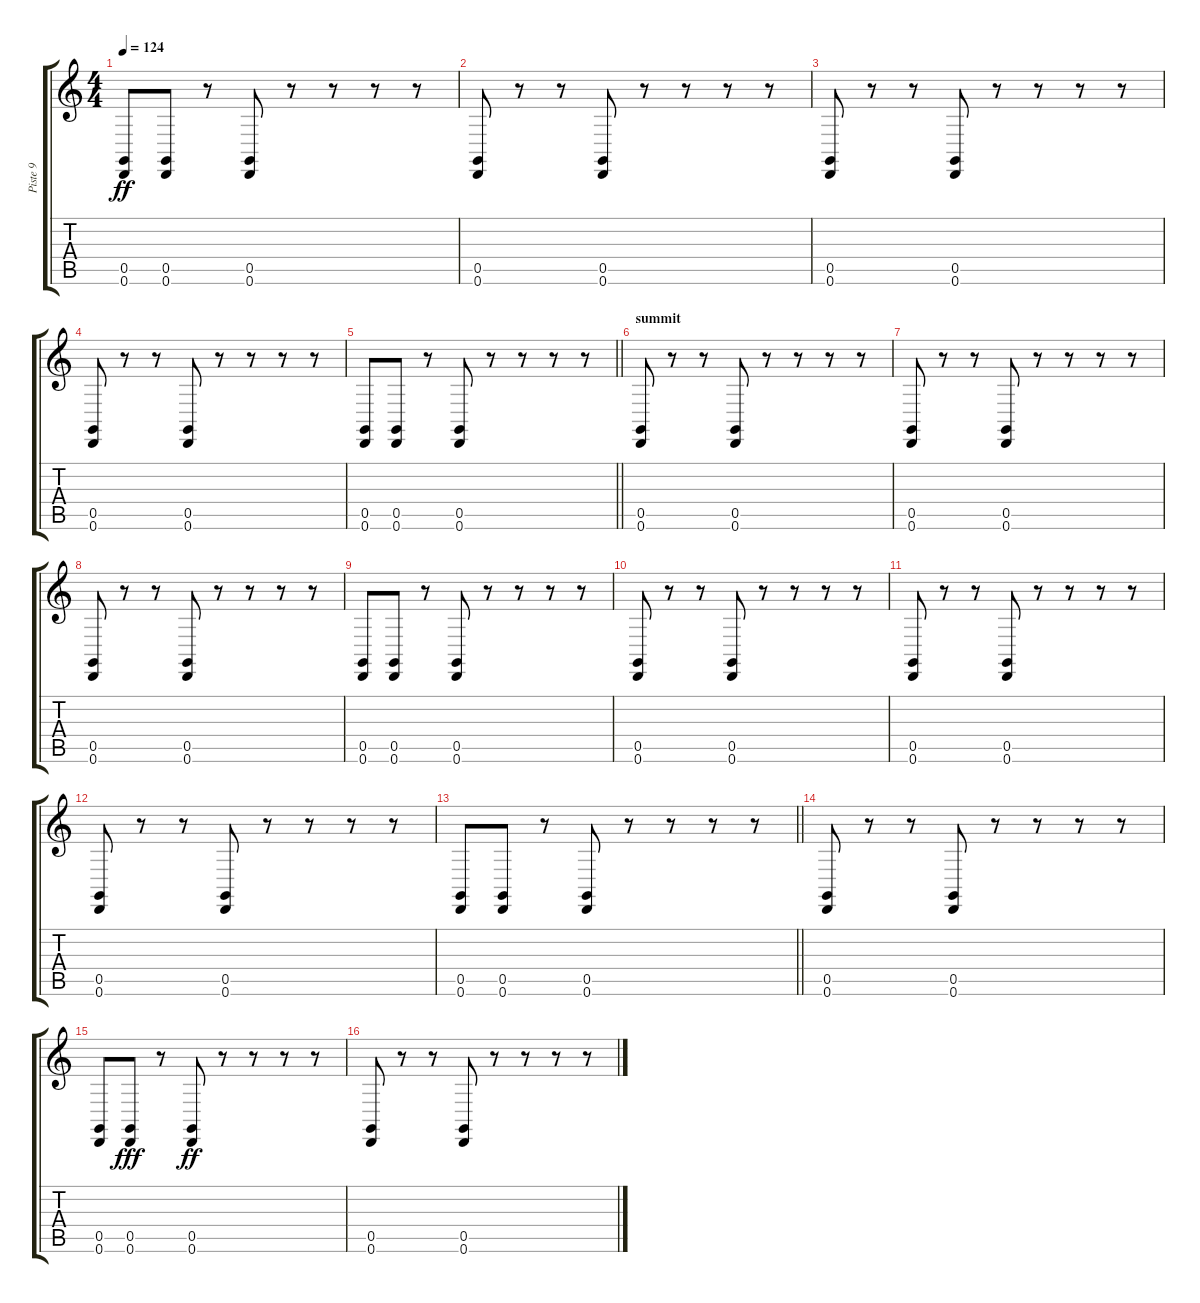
\track ("Piste 9" "Piste 9") {instrument synthdrum}
\staff {score tabs}
\tuning (D4 A3 F3 C3 G2 D2) {hide}
\ts (4 4)
\tempo 124
\clef g2
\ks c
(0.5 0.6).8{dy ff} (0.5 0.6).8 r.8 (0.5 0.6).8 r.8 r.8 r.8 r.8 |
(0.5 0.6).8 r.8 r.8 (0.5 0.6).8 r.8 r.8 r.8 r.8 |
(0.5 0.6).8 r.8 r.8 (0.5 0.6).8 r.8 r.8 r.8 r.8 |
(0.5 0.6).8 r.8 r.8 (0.5 0.6).8 r.8 r.8 r.8 r.8 |
\barLineRight lightlight
(0.5 0.6).8 (0.5 0.6).8 r.8 (0.5 0.6).8 r.8 r.8 r.8 r.8 |
\section ("" "summit")
(0.5 0.6).8 r.8 r.8 (0.5 0.6).8 r.8 r.8 r.8 r.8 |
(0.5 0.6).8 r.8 r.8 (0.5 0.6).8 r.8 r.8 r.8 r.8 |
(0.5 0.6).8 r.8 r.8 (0.5 0.6).8 r.8 r.8 r.8 r.8 |
(0.5 0.6).8 (0.5 0.6).8 r.8 (0.5 0.6).8 r.8 r.8 r.8 r.8 |
(0.5 0.6).8 r.8 r.8 (0.5 0.6).8 r.8 r.8 r.8 r.8 |
(0.5 0.6).8 r.8 r.8 (0.5 0.6).8 r.8 r.8 r.8 r.8 |
(0.5 0.6).8 r.8 r.8 (0.5 0.6).8 r.8 r.8 r.8 r.8 |
\barLineRight lightlight
(0.5 0.6).8 (0.5 0.6).8 r.8 (0.5 0.6).8 r.8 r.8 r.8 r.8 |
(0.5 0.6).8 r.8 r.8 (0.5 0.6).8 r.8 r.8 r.8 r.8 |
(0.5 0.6).8 (0.5 0.6).8{dy fff} r.8 (0.5 0.6).8{dy ff} r.8 r.8 r.8 r.8 |
(0.5 0.6).8 r.8 r.8 (0.5 0.6).8 r.8 r.8 r.8 r.8
